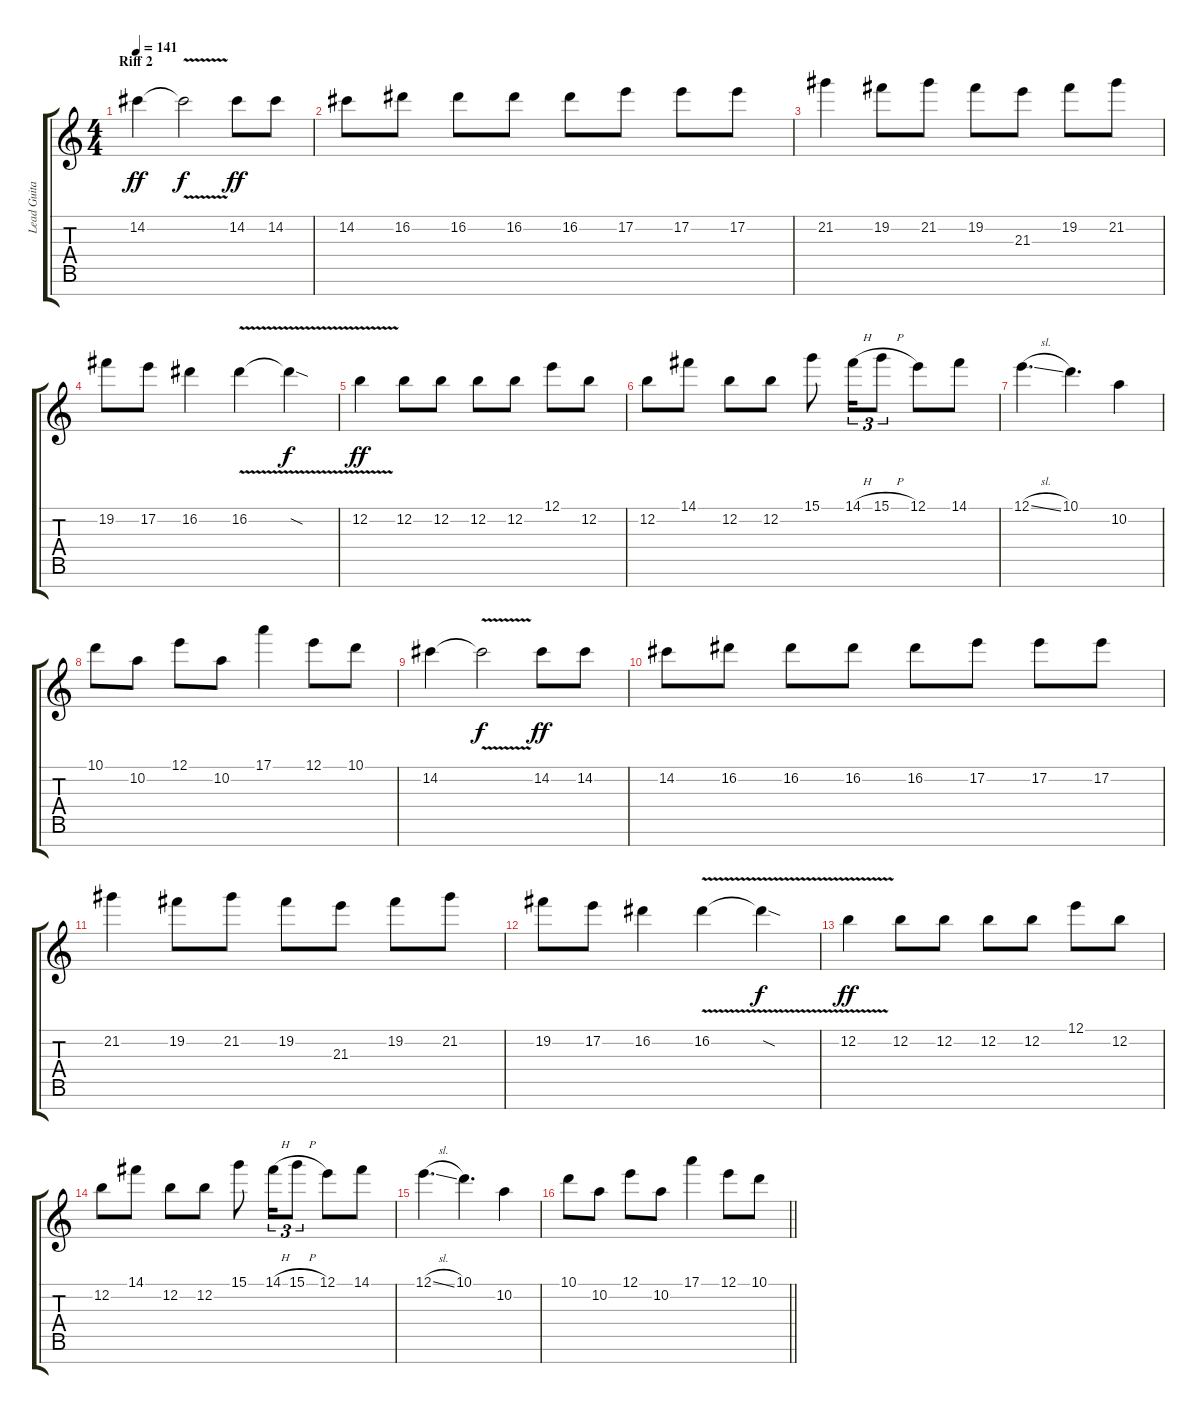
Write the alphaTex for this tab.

\track ("Lead Guitar" "Lead Guita") {instrument distortionguitar}
\staff {score tabs}
\tuning (E4 B3 G3 D3 A2 E2 B1) {hide}
\ts (4 4)
\section ("" "Riff 2")
\tempo 141
\clef g2
\ks c
14.2.4{dy ff} 14.2{v t}.2{dy f} 14.2.8{dy ff} 14.2.8 |
14.2.8 16.2.8 16.2.8 16.2.8 16.2.8 17.2.8 17.2.8 17.2.8 |
21.2.4 19.2.8 21.2.8 19.2.8 21.3.8 19.2.8 21.2.8 |
19.2.8 17.2.8 16.2.4 16.2{v}.4 16.2{sod t}.4{dy f} |
12.2{v}.4{dy ff} 12.2.8 12.2.8 12.2.8 12.2.8 12.1.8 12.2.8 |
12.2.8 14.1.8 12.2.8 12.2.8 15.1.8 14.1{h}.16{tu (3 2)} 15.1{h}.8{tu (3 2)} 12.1.8 14.1.8 |
12.1{sl}.4{d} 10.1.4{d} 10.2.4 |
10.1.8 10.2.8 12.1.8 10.2.8 17.1.4 12.1.8 10.1.8 |
14.2.4 14.2{v t}.2{dy f} 14.2.8{dy ff} 14.2.8 |
14.2.8 16.2.8 16.2.8 16.2.8 16.2.8 17.2.8 17.2.8 17.2.8 |
21.2.4 19.2.8 21.2.8 19.2.8 21.3.8 19.2.8 21.2.8 |
19.2.8 17.2.8 16.2.4 16.2{v}.4 16.2{sod t}.4{dy f} |
12.2{v}.4{dy ff} 12.2.8 12.2.8 12.2.8 12.2.8 12.1.8 12.2.8 |
12.2.8 14.1.8 12.2.8 12.2.8 15.1.8 14.1{h}.16{tu (3 2)} 15.1{h}.8{tu (3 2)} 12.1.8 14.1.8 |
12.1{sl}.4{d} 10.1.4{d} 10.2.4 |
\barLineRight lightlight
10.1.8 10.2.8 12.1.8 10.2.8 17.1.4 12.1.8 10.1.8
